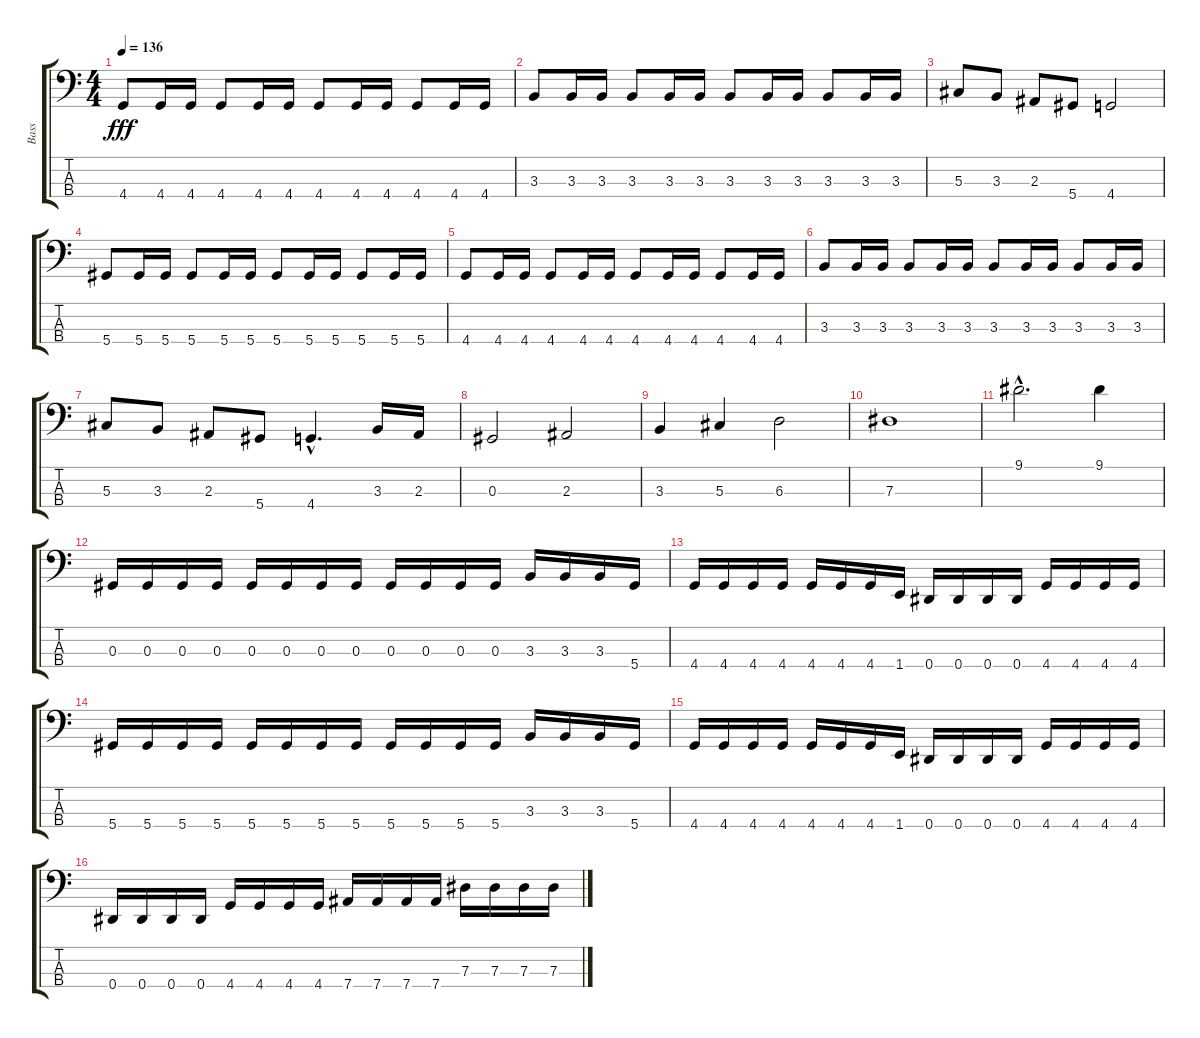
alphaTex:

\track ("Bass" "Bass") {instrument electricbassfinger}
\staff {score tabs}
\tuning (Gb2 Db2 Ab1 Eb1) {hide}
\ts (4 4)
\tempo 136
\clef f4
\ks c
4.4.8{dy fff} 4.4.16 4.4.16 4.4.8 4.4.16 4.4.16 4.4.8 4.4.16 4.4.16 4.4.8 4.4.16 4.4.16 |
3.3.8 3.3.16 3.3.16 3.3.8 3.3.16 3.3.16 3.3.8 3.3.16 3.3.16 3.3.8 3.3.16 3.3.16 |
5.3.8 3.3.8 2.3.8 5.4.8 4.4.2 |
5.4.8 5.4.16 5.4.16 5.4.8 5.4.16 5.4.16 5.4.8 5.4.16 5.4.16 5.4.8 5.4.16 5.4.16 |
4.4.8 4.4.16 4.4.16 4.4.8 4.4.16 4.4.16 4.4.8 4.4.16 4.4.16 4.4.8 4.4.16 4.4.16 |
3.3.8 3.3.16 3.3.16 3.3.8 3.3.16 3.3.16 3.3.8 3.3.16 3.3.16 3.3.8 3.3.16 3.3.16 |
5.3.8 3.3.8 2.3.8 5.4.8 4.4{hac}.4{d} 3.3.16 2.3.16 |
0.3.2 2.3.2 |
3.3.4 5.3.4 6.3.2 |
7.3.1 |
9.1{hac}.2{d} 9.1.4 |
0.3.16 0.3.16 0.3.16 0.3.16 0.3.16 0.3.16 0.3.16 0.3.16 0.3.16 0.3.16 0.3.16 0.3.16 3.3.16 3.3.16 3.3.16 5.4.16 |
4.4.16 4.4.16 4.4.16 4.4.16 4.4.16 4.4.16 4.4.16 1.4.16 0.4.16 0.4.16 0.4.16 0.4.16 4.4.16 4.4.16 4.4.16 4.4.16 |
5.4.16 5.4.16 5.4.16 5.4.16 5.4.16 5.4.16 5.4.16 5.4.16 5.4.16 5.4.16 5.4.16 5.4.16 3.3.16 3.3.16 3.3.16 5.4.16 |
4.4.16 4.4.16 4.4.16 4.4.16 4.4.16 4.4.16 4.4.16 1.4.16 0.4.16 0.4.16 0.4.16 0.4.16 4.4.16 4.4.16 4.4.16 4.4.16 |
0.4.16 0.4.16 0.4.16 0.4.16 4.4.16 4.4.16 4.4.16 4.4.16 7.4.16 7.4.16 7.4.16 7.4.16 7.3.16 7.3.16 7.3.16 7.3.16
